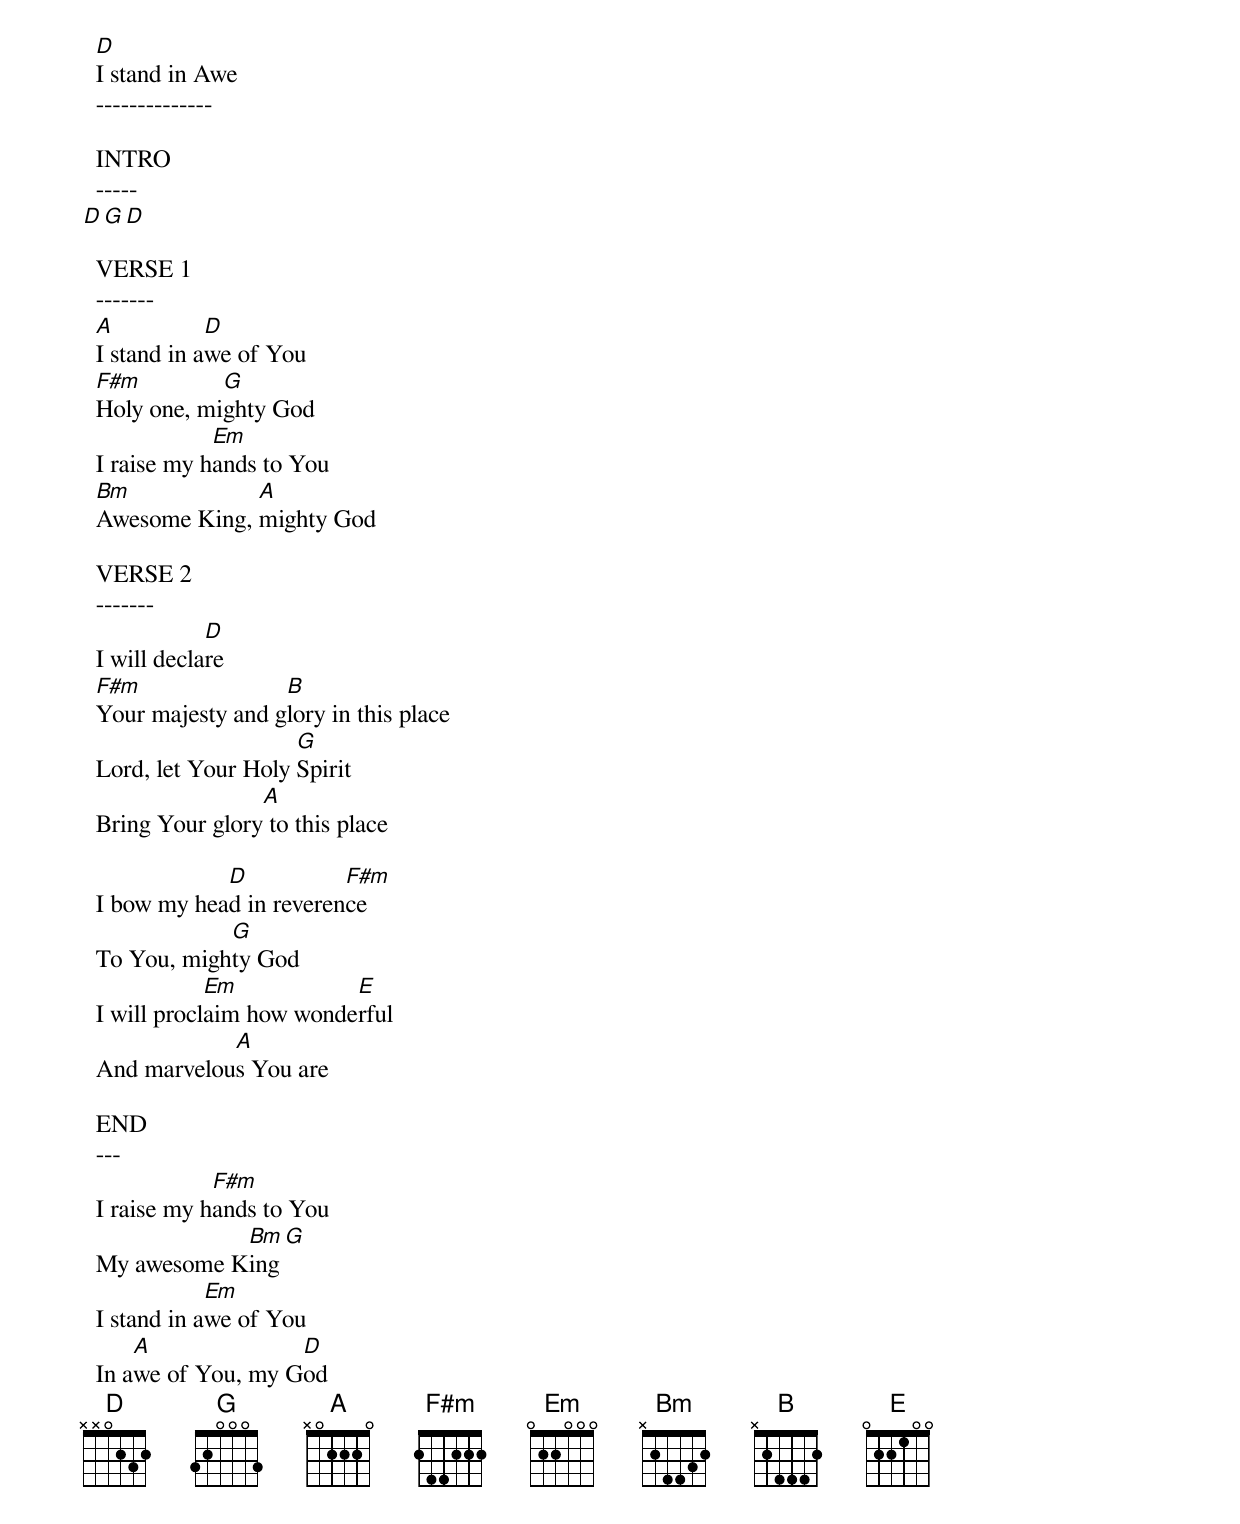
  D
  I stand in Awe
  --------------

  INTRO
  -----
  D   G   D

  VERSE 1
  -------
  A           D
  I stand in awe of You
  F#m         G
  Holy one, mighty God
              Em
  I raise my hands to You
  Bm            A
  Awesome King, mighty God

  VERSE 2
  -------
              D
  I will declare
  F#m               B
  Your majesty and glory in this place
                      G
  Lord, let Your Holy Spirit
                  A
  Bring Your glory to this place

              D           F#m
  I bow my head in reverence
              G
  To You, mighty God
              Em           E
  I will proclaim how wonderful
              A
  And marvelous You are

  END
  ---
              F#m
  I raise my hands to You
              Bm      G
  My awesome King
              Em
  I stand in awe of You
      A              D
  In awe of You, my God
